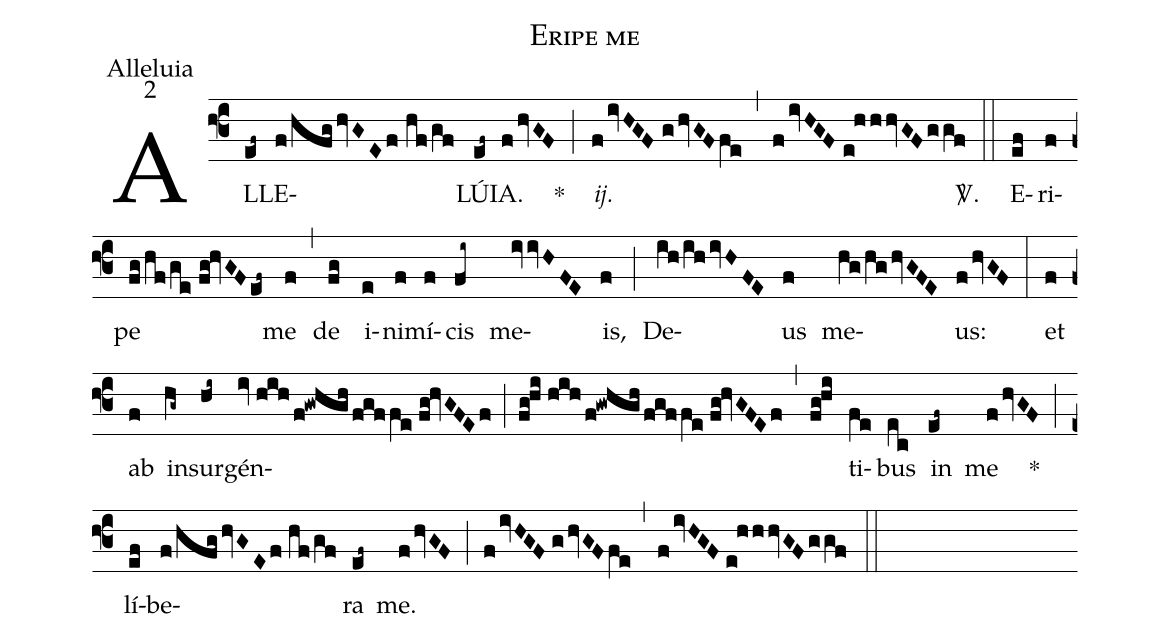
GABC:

name:Eripe me;
office-part:Alleluia;
mode:2;
%%
(f3) AL(ef~)LE(f/hfg/hvGEf//hf/gf)LÚ(ef~)IA.(f/hvGF) *(;) <i>ij.</i>(f/ivHGF//g/hvGFfe) (,) (f/ivHGF//e!hhhvGF/ggf) <sp>V/</sp>.(::) E(ef)ri(f)pe(fg/hf/ge//fg!hvGF/ef~) me(f) (,) de(fg) i(e)ni(f)mí(f)cis(fi~) me(ivvHFE)is,(f) (;) De(ih/ih/ivHFE)us(f) me(hg/hg/hvGFE)us:(f/hvGF) (:) et(f) ab(f) in(hg~)sur(hi~)gén(iv//hih/f!gwhgh/fgffe//fg!hvGFEf;fg!hi//hih/f!gwhgh/fgffe//fg!hvGFEf,fg!hi)ti(fe)bus(ec) in(ef~) me(f/hvGF) *(;) lí(ef)be(f/hfg/hvGEf//hf/gf)ra(ef~) me.(f/hvGF) (;) (f/ivHGF//g/hvGF/fe) (,) (f/ivHGF//e!hhhvGFggf) (::)
